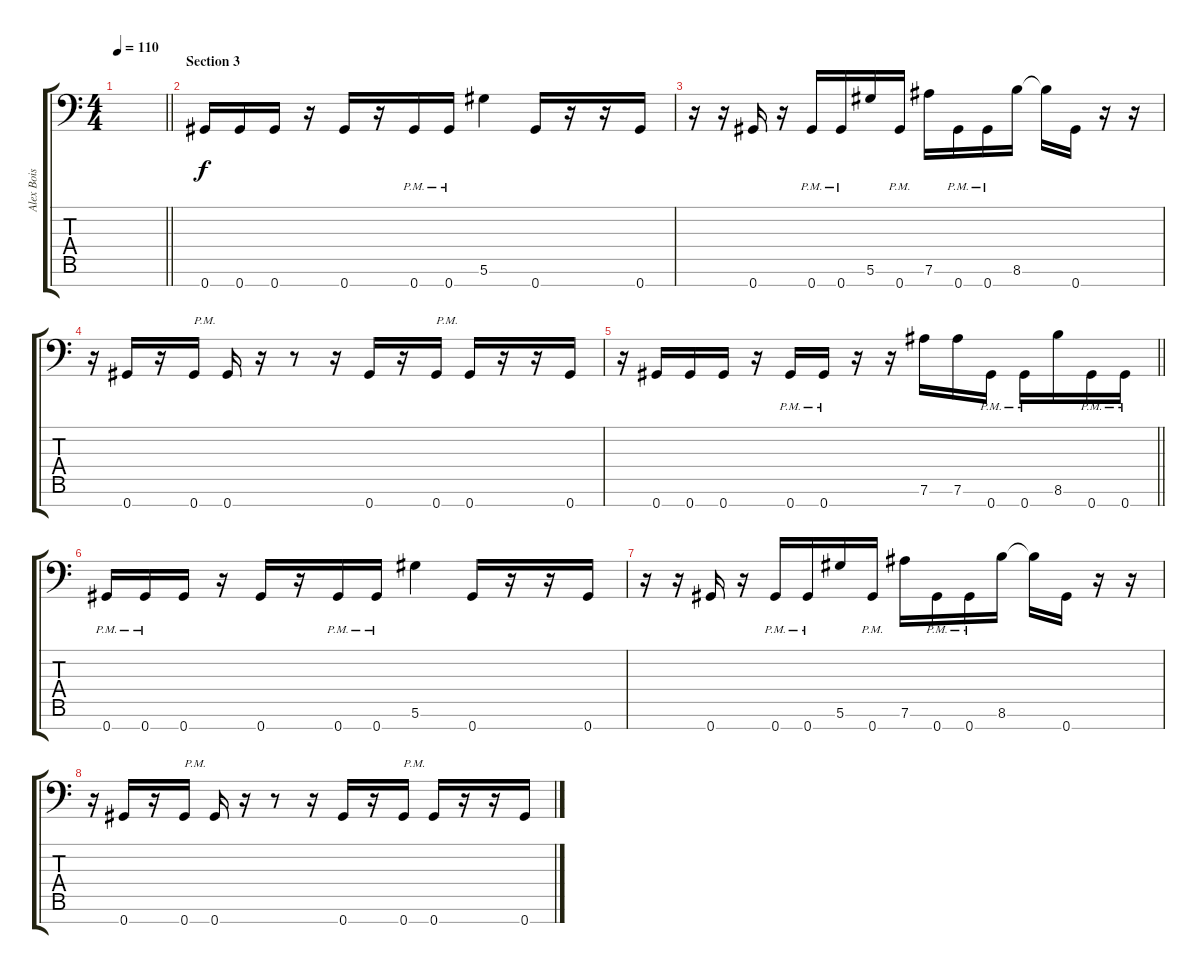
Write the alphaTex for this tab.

\track ("Alex Bois" "Alex Bois") {instrument distortionguitar}
\staff {score tabs}
\tuning (Eb4 Bb3 Gb3 Db3 Ab2 Eb2 Ab1) {hide}
\ts (4 4)
\tempo 110
\clef f4
\barLineRight lightlight
\ks c
|
\section ("" "Section 3")
0.7.16 0.7.16 0.7.16 r.16 0.7.16 r.16 0.7{pm}.16 0.7{pm}.16 5.6.4 0.7.16 r.16 r.16 0.7.16 |
r.16 r.16 0.7.16 r.16 0.7{pm}.16 0.7{pm}.16 5.6.16 0.7{pm}.16 7.6.16 0.7{pm}.16 0.7{pm}.16 8.6.16 8.6{t}.16 0.7.16 r.16 r.16 |
r.16 0.7.16 r.16 0.7.16{txt "P.M."} 0.7.16 r.16 r.8 r.16 0.7.16 r.16 0.7.16{txt "P.M."} 0.7.16 r.16 r.16 0.7.16 |
\barLineRight lightlight
r.16 0.7.16 0.7.16 0.7.16 r.16 0.7{pm}.16 0.7{pm}.16 r.16 r.16 7.6.16 7.6.16 0.7{pm}.16 0.7{pm}.16 8.6.16 0.7{pm}.16 0.7{pm}.16 |
0.7{pm}.16 0.7{pm}.16 0.7.16 r.16 0.7.16 r.16 0.7{pm}.16 0.7{pm}.16 5.6.4 0.7.16 r.16 r.16 0.7.16 |
r.16 r.16 0.7.16 r.16 0.7{pm}.16 0.7{pm}.16 5.6.16 0.7{pm}.16 7.6.16 0.7{pm}.16 0.7{pm}.16 8.6.16 8.6{t}.16 0.7.16 r.16 r.16 |
r.16 0.7.16 r.16 0.7.16{txt "P.M."} 0.7.16 r.16 r.8 r.16 0.7.16 r.16 0.7.16{txt "P.M."} 0.7.16 r.16 r.16 0.7.16
